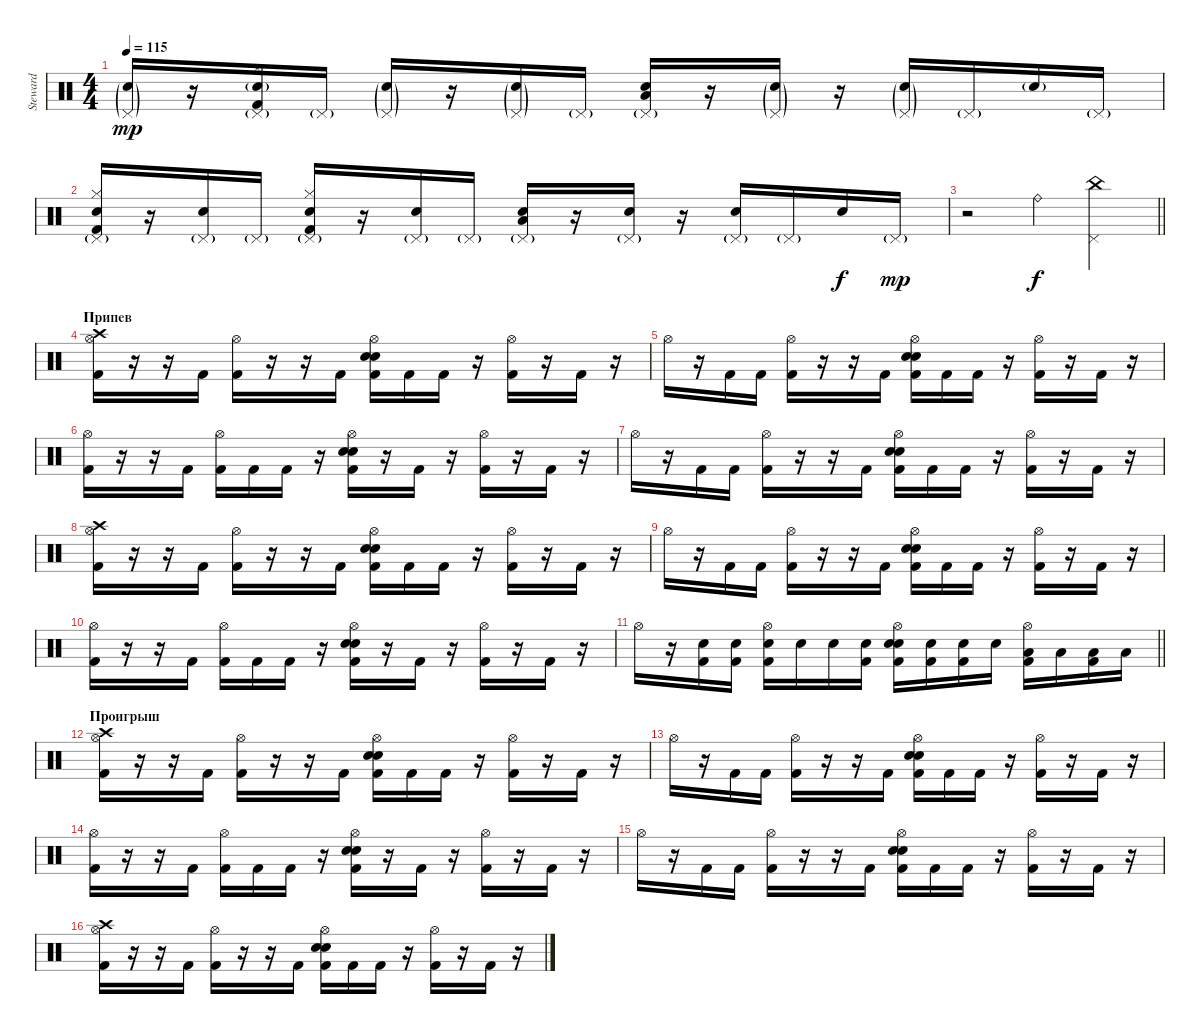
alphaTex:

\track ("Steward" "Steward") {instrument percussion}
\staff {score}
\articulation defaults
\ts (4 4)
\tempo 115
\clef neutral
\ks c
("Pedal Hi-Hat (hit)"{g} "Electric Snare (hit)"{g}).16{dy mp} r.16 ("Pedal Hi-Hat (hit)"{g} "Electric Snare (hit)"{g} "Hi-Hat (closed)" "Kick (hit) 2").16 "Pedal Hi-Hat (hit)"{g}.16 ("Pedal Hi-Hat (hit)"{g} "Electric Snare (hit)"{g}).16 r.16 ("Pedal Hi-Hat (hit)"{g} "Electric Snare (hit)"{g}).16 "Pedal Hi-Hat (hit)"{g}.16 ("Pedal Hi-Hat (hit)"{g} "Low Tom (hit)" "Electric Snare (hit)").16 r.16 ("Pedal Hi-Hat (hit)"{g} "Electric Snare (hit)"{g}).16 r.16 ("Pedal Hi-Hat (hit)"{g} "Electric Snare (hit)"{g}).16 "Pedal Hi-Hat (hit)"{g}.16 "Electric Snare (hit)"{g}.16 "Pedal Hi-Hat (hit)"{g}.16 |
("Pedal Hi-Hat (hit)"{g} "Electric Snare (hit)" "Hi-Hat (closed)" "Kick (hit) 2").16 r.16 ("Pedal Hi-Hat (hit)"{g} "Electric Snare (hit)").16 "Pedal Hi-Hat (hit)"{g}.16 ("Pedal Hi-Hat (hit)"{g} "Electric Snare (hit)" "Hi-Hat (closed)" "Kick (hit) 2").16 r.16 ("Pedal Hi-Hat (hit)"{g} "Electric Snare (hit)").16 "Pedal Hi-Hat (hit)"{g}.16 ("Pedal Hi-Hat (hit)"{g} "Low Tom (hit)" "Electric Snare (hit)").16 r.16 ("Pedal Hi-Hat (hit)"{g} "Electric Snare (hit)").16 r.16 ("Pedal Hi-Hat (hit)"{g} "Electric Snare (hit)").16 "Pedal Hi-Hat (hit)"{g}.16 "Electric Snare (hit)".16{dy f} "Pedal Hi-Hat (hit)"{g}.16{dy mp} |
\barLineRight lightlight
r.2 "Ride (bell)".4{dy f} ("Pedal Hi-Hat (hit)" "China (hit)").4 |
\section ("" "Припев")
("Crash high (hit)" "Kick (hit) 2" "Hi-Hat (open)").16 r.16 r.16 "Kick (hit) 2".16 ("Kick (hit) 2" "Hi-Hat (open)").16 r.16 r.16 "Kick (hit) 2".16 ("Electric Snare (hit)" "Electric Snare (hit)" "Kick (hit) 2" "Hi-Hat (open)").16 "Kick (hit) 2".16 "Kick (hit) 2".16 r.16 ("Kick (hit) 2" "Hi-Hat (open)").16 r.16 "Kick (hit) 2".16 r.16 |
"Hi-Hat (open)".16 r.16 "Kick (hit) 2".16 "Kick (hit) 2".16 ("Kick (hit) 2" "Hi-Hat (open)").16 r.16 r.16 "Kick (hit) 2".16 ("Electric Snare (hit)" "Electric Snare (hit)" "Kick (hit) 2" "Hi-Hat (open)").16 "Kick (hit) 2".16 "Kick (hit) 2".16 r.16 ("Kick (hit) 2" "Hi-Hat (open)").16 r.16 "Kick (hit) 2".16 r.16 |
("Kick (hit) 2" "Hi-Hat (open)").16 r.16 r.16 "Kick (hit) 2".16 ("Kick (hit) 2" "Hi-Hat (open)").16 "Kick (hit) 2".16 "Kick (hit) 2".16 r.16 ("Electric Snare (hit)" "Electric Snare (hit)" "Kick (hit) 2" "Hi-Hat (open)").16 r.16 "Kick (hit) 2".16 r.16 ("Kick (hit) 2" "Hi-Hat (open)").16 r.16 "Kick (hit) 2".16 r.16 |
"Hi-Hat (open)".16 r.16 "Kick (hit) 2".16 "Kick (hit) 2".16 ("Kick (hit) 2" "Hi-Hat (open)").16 r.16 r.16 "Kick (hit) 2".16 ("Electric Snare (hit)" "Electric Snare (hit)" "Kick (hit) 2" "Hi-Hat (open)").16 "Kick (hit) 2".16 "Kick (hit) 2".16 r.16 ("Kick (hit) 2" "Hi-Hat (open)").16 r.16 "Kick (hit) 2".16 r.16 |
("Crash high (hit)" "Kick (hit) 2" "Hi-Hat (open)").16 r.16 r.16 "Kick (hit) 2".16 ("Kick (hit) 2" "Hi-Hat (open)").16 r.16 r.16 "Kick (hit) 2".16 ("Electric Snare (hit)" "Electric Snare (hit)" "Kick (hit) 2" "Hi-Hat (open)").16 "Kick (hit) 2".16 "Kick (hit) 2".16 r.16 ("Kick (hit) 2" "Hi-Hat (open)").16 r.16 "Kick (hit) 2".16 r.16 |
"Hi-Hat (open)".16 r.16 "Kick (hit) 2".16 "Kick (hit) 2".16 ("Kick (hit) 2" "Hi-Hat (open)").16 r.16 r.16 "Kick (hit) 2".16 ("Electric Snare (hit)" "Electric Snare (hit)" "Kick (hit) 2" "Hi-Hat (open)").16 "Kick (hit) 2".16 "Kick (hit) 2".16 r.16 ("Kick (hit) 2" "Hi-Hat (open)").16 r.16 "Kick (hit) 2".16 r.16 |
("Kick (hit) 2" "Hi-Hat (open)").16 r.16 r.16 "Kick (hit) 2".16 ("Kick (hit) 2" "Hi-Hat (open)").16 "Kick (hit) 2".16 "Kick (hit) 2".16 r.16 ("Electric Snare (hit)" "Electric Snare (hit)" "Kick (hit) 2" "Hi-Hat (open)").16 r.16 "Kick (hit) 2".16 r.16 ("Kick (hit) 2" "Hi-Hat (open)").16 r.16 "Kick (hit) 2".16 r.16 |
\barLineRight lightlight "Hi-Hat (open)".16
r.16 ("Electric Snare (hit)" "Kick (hit) 2").16 ("Electric Snare (hit)" "Kick (hit) 2").16 ("Electric Snare (hit)" "Kick (hit) 2" "Hi-Hat (open)").16 "Electric Snare (hit)".16 "Electric Snare (hit)".16 ("Electric Snare (hit)" "Kick (hit) 2").16 ("Electric Snare (hit)" "Electric Snare (hit)" "Kick (hit) 2" "Hi-Hat (open)").16 ("Electric Snare (hit)" "Kick (hit) 2").16 ("Electric Snare (hit)" "Kick (hit) 2").16 "Electric Snare (hit)".16 ("Low Tom (hit)" "Kick (hit) 2" "Hi-Hat (open)").16 "Low Tom (hit)".16 ("Low Tom (hit)" "Kick (hit) 2").16 "Low Tom (hit)".16 |
\section ("" "Проигрыш")
("Crash high (hit)" "Kick (hit) 2" "Hi-Hat (open)").16 r.16 r.16 "Kick (hit) 2".16 ("Kick (hit) 2" "Hi-Hat (open)").16 r.16 r.16 "Kick (hit) 2".16 ("Electric Snare (hit)" "Electric Snare (hit)" "Kick (hit) 2" "Hi-Hat (open)").16 "Kick (hit) 2".16 "Kick (hit) 2".16 r.16 ("Kick (hit) 2" "Hi-Hat (open)").16 r.16 "Kick (hit) 2".16 r.16 |
"Hi-Hat (open)".16 r.16 "Kick (hit) 2".16 "Kick (hit) 2".16 ("Kick (hit) 2" "Hi-Hat (open)").16 r.16 r.16 "Kick (hit) 2".16 ("Electric Snare (hit)" "Electric Snare (hit)" "Kick (hit) 2" "Hi-Hat (open)").16 "Kick (hit) 2".16 "Kick (hit) 2".16 r.16 ("Kick (hit) 2" "Hi-Hat (open)").16 r.16 "Kick (hit) 2".16 r.16 |
("Kick (hit) 2" "Hi-Hat (open)").16 r.16 r.16 "Kick (hit) 2".16 ("Kick (hit) 2" "Hi-Hat (open)").16 "Kick (hit) 2".16 "Kick (hit) 2".16 r.16 ("Electric Snare (hit)" "Electric Snare (hit)" "Kick (hit) 2" "Hi-Hat (open)").16 r.16 "Kick (hit) 2".16 r.16 ("Kick (hit) 2" "Hi-Hat (open)").16 r.16 "Kick (hit) 2".16 r.16 |
"Hi-Hat (open)".16 r.16 "Kick (hit) 2".16 "Kick (hit) 2".16 ("Kick (hit) 2" "Hi-Hat (open)").16 r.16 r.16 "Kick (hit) 2".16 ("Electric Snare (hit)" "Electric Snare (hit)" "Kick (hit) 2" "Hi-Hat (open)").16 "Kick (hit) 2".16 "Kick (hit) 2".16 r.16 ("Kick (hit) 2" "Hi-Hat (open)").16 r.16 "Kick (hit) 2".16 r.16 |
("Crash high (hit)" "Kick (hit) 2" "Hi-Hat (open)").16 r.16 r.16 "Kick (hit) 2".16 ("Kick (hit) 2" "Hi-Hat (open)").16 r.16 r.16 "Kick (hit) 2".16 ("Electric Snare (hit)" "Electric Snare (hit)" "Kick (hit) 2" "Hi-Hat (open)").16 "Kick (hit) 2".16 "Kick (hit) 2".16 r.16 ("Kick (hit) 2" "Hi-Hat (open)").16 r.16 "Kick (hit) 2".16 r.16
